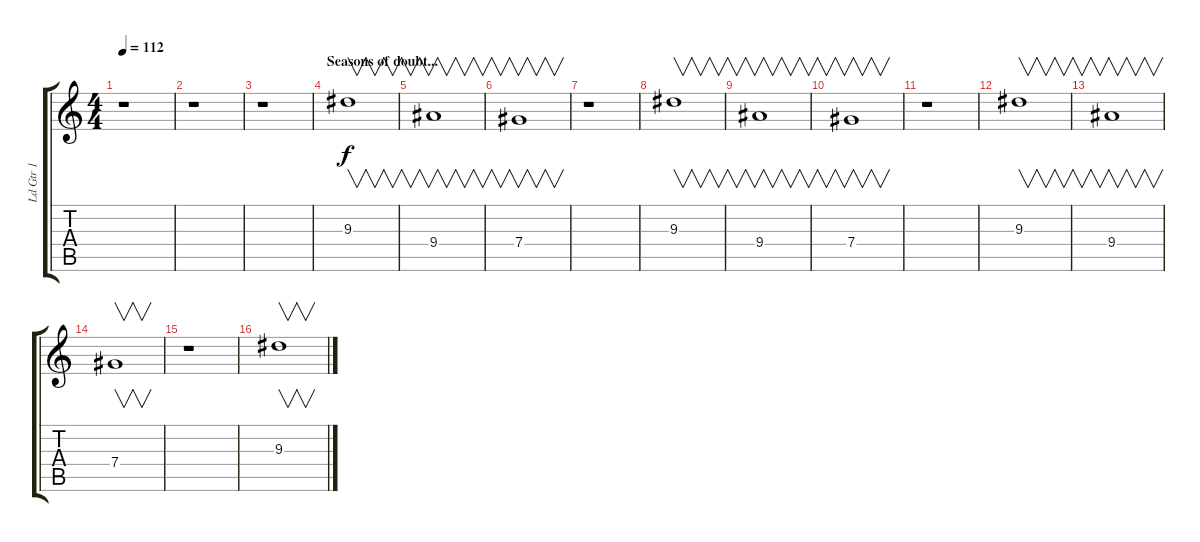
\track ("Ld Gtr 1" "Ld Gtr 1") {instrument distortionguitar}
\staff {score tabs}
\tuning (Eb4 Bb3 Gb3 Db3 Ab2 Eb2) {hide}
\ts (4 4)
\tempo 112
\clef g2
\ks c
r.1{dy f} |
r.1 |
r.1 |
\section ("" "Seasons of doubt...")
9.3.1{v volume 8} |
9.4.1{v} |
7.4.1{v} |
r.1 |
9.3.1{v} |
9.4.1{v} |
7.4.1{v} |
r.1 |
9.3.1{v} |
9.4.1{v} |
7.4.1{v} |
r.1 |
9.3.1{v}
